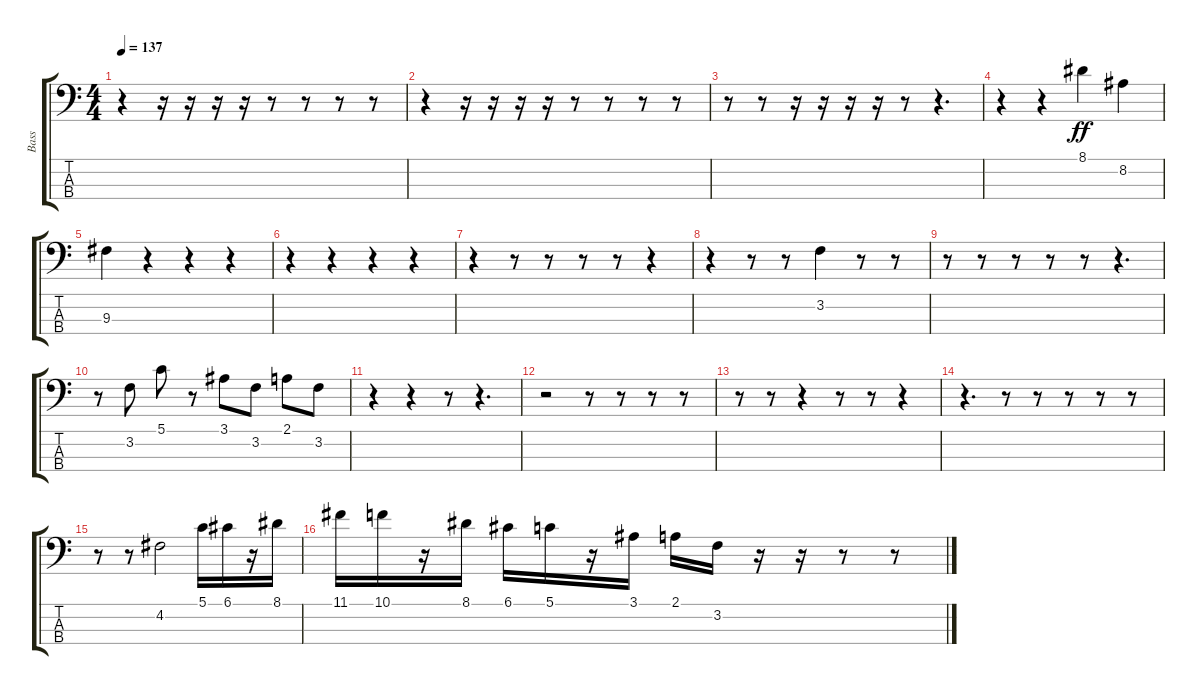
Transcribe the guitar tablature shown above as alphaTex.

\track ("Bass" "Bass") {instrument electricbassfinger}
\staff {score tabs}
\tuning (G2 D2 A1 E1) {hide}
\ts (4 4)
\tempo 137
\clef f4
\ks c
r.4{dy ff} r.16 r.16 r.16 r.16 r.8 r.8 r.8 r.8 |
r.4 r.16 r.16 r.16 r.16 r.8 r.8 r.8 r.8 |
r.8 r.8 r.16 r.16 r.16 r.16 r.8 r.4{d} |
r.4 r.4 8.1.4 8.2.4 |
9.3.4 r.4 r.4 r.4 |
r.4 r.4 r.4 r.4 |
r.4 r.8 r.8 r.8 r.8 r.4 |
r.4 r.8 r.8 3.2.4 r.8 r.8 |
r.8 r.8 r.8 r.8 r.8 r.4{d} |
r.8 3.2.8 5.1.8 r.8 3.1.8 3.2.8 2.1.8 3.2.8 |
r.4 r.4 r.8 r.4{d} |
r.2 r.8 r.8 r.8 r.8 |
r.8 r.8 r.4 r.8 r.8 r.4 |
r.4{d} r.8 r.8 r.8 r.8 r.8 |
r.8 r.8 4.2.2 5.1.16 6.1.16 r.16 8.1.16 |
11.1.16 10.1.16 r.16 8.1.16 6.1.16 5.1.16 r.16 3.1.16 2.1.16 3.2.16 r.16 r.16 r.8 r.8
